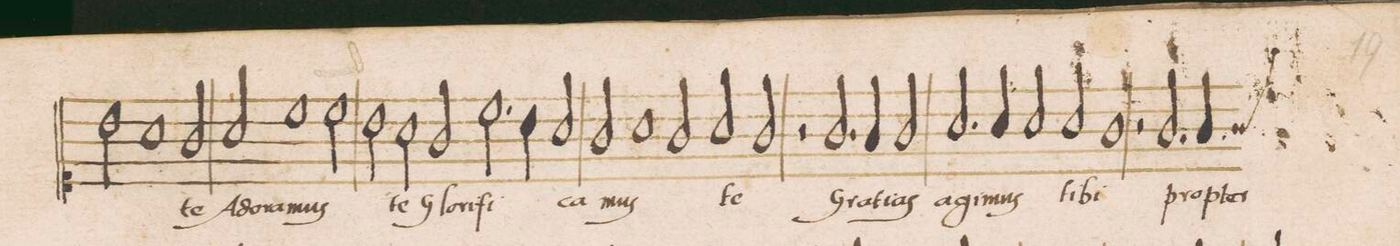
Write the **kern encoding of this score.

**kern	**text
*I"DISCANTVS	*
*clefC1	*
*k[]	*
*met(C|)	*
*M2/1	*
2b\	.
1a\	.
=11-	=11-
2g/	te
2a/	A-
1cc\	-do-
=12-	=12-
2cc\	-ra-
2b\	-mus
2a\	te
=13-	=13-
2g/	Glo-
2.cc\	-ri-
4b\	-fi-
2a/	-ca-
=14-	=14-
2g/	-mus
1a	.
2g/	.
=15-	=15-
2a/	te
2g/	.
2r	.
2.g/	Gra-
=16-	=16-
4g/	-ti-
2g/	-as
2.a/	a-
4a/	-gi-
=17-	=17-
2a/	-mus
2a/	ti-
1g	-bi
=18-	=18-
2r	.
2.g/	prop-
*custos:g	*
4g/	-ter
*-	*-
